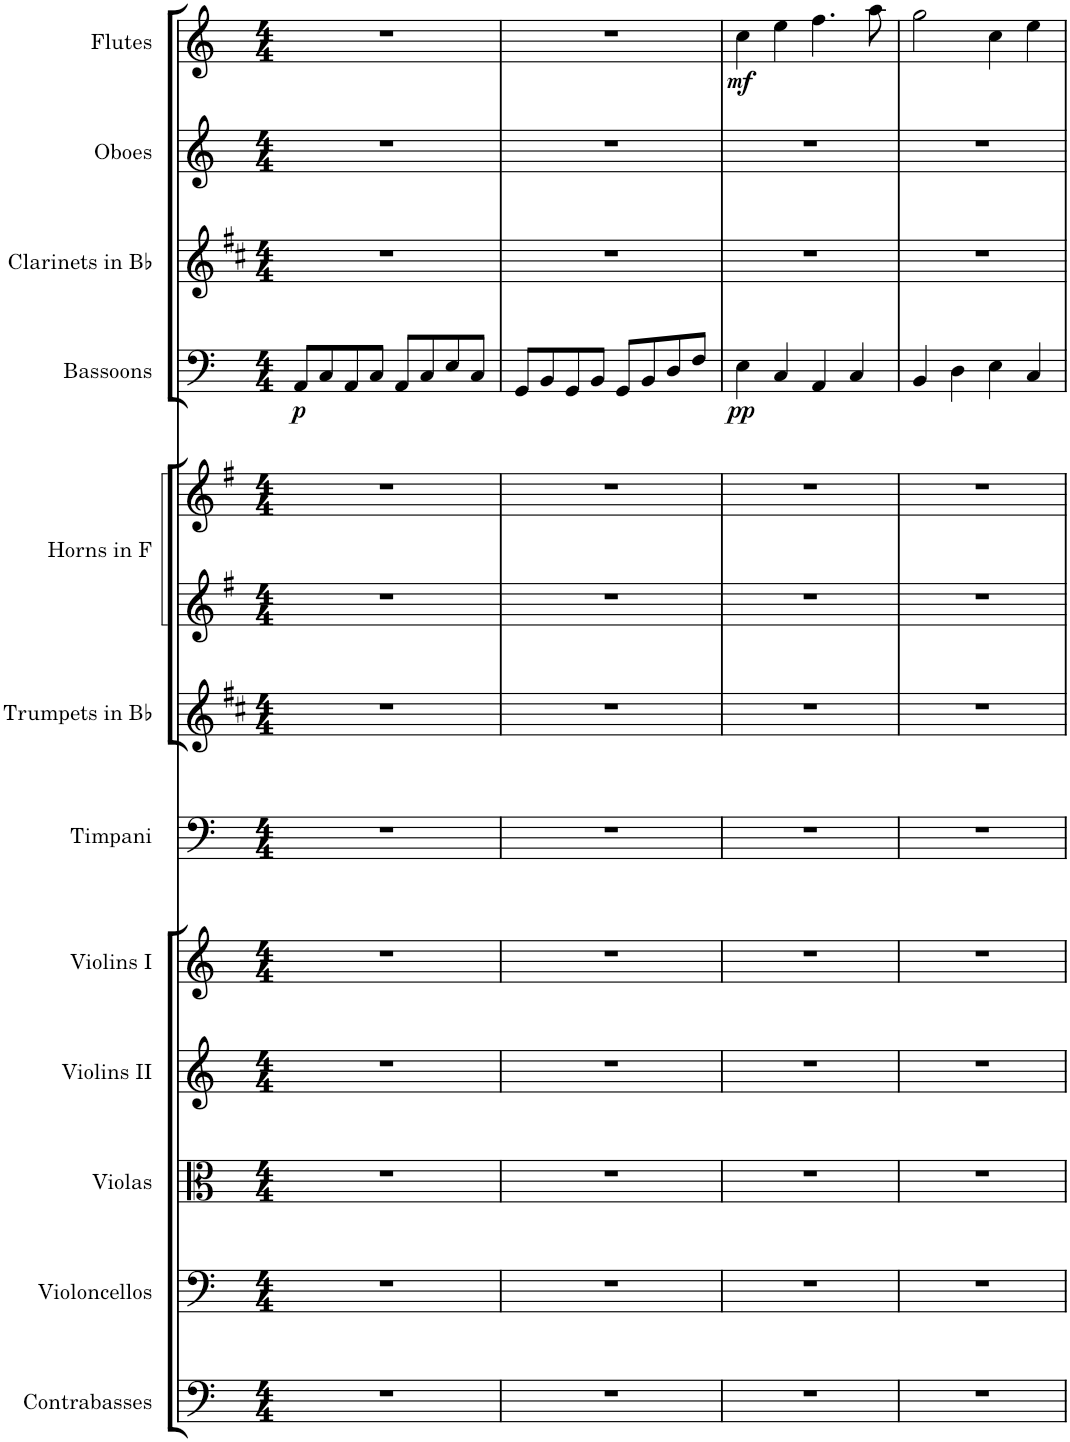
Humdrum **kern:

**kern	**kern	**kern	**kern	**kern	**kern	**kern	**kern	**kern	**kern	**dynam	**kern	**kern	**kern	**dynam
*part12	*part11	*part10	*part9	*part8	*part7	*part6	*part5	*part5	*part4	*part4	*part3	*part2	*part1	*part1
*staff13	*staff12	*staff11	*staff10	*staff9	*staff8	*staff7	*staff6	*staff5	*staff4	*staff4	*staff3	*staff2	*staff1	*staff1
*I"Contrabasses	*I"Violoncellos	*I"Violas	*I"Violins II	*I"Violins I	*I"Timpani	*I"Trumpets in Bb	*I"Horns in F	*	*I"Bassoons	*	*I"Clarinets in Bb	*I"Oboes	*I"Flutes	*
*I'Cb.	*I'Vc.	*I'Vla.	*I'Vln. II	*I'Vln. I	*I'Timp.	*	*	*	*I'Bsn.	*	*	*I'Ob.	*I'Fl.	*
*clefF4	*clefF4	*clefC3	*clefG2	*clefG2	*clefF4	*clefG2	*clefG2	*clefG2	*clefF4	*	*clefG2	*clefG2	*clefG2	*
*Trd7c12	*	*	*	*	*	*Trd1c2	*Trd4c7	*Trd4c7	*	*	*Trd1c2	*	*	*
*k[]	*k[]	*k[]	*k[]	*k[]	*k[]	*k[f#c#]	*k[f#]	*k[f#]	*k[]	*	*k[f#c#]	*k[]	*k[]	*
*M4/4	*M4/4	*M4/4	*M4/4	*M4/4	*M4/4	*M4/4	*M4/4	*M4/4	*M4/4	*	*M4/4	*M4/4	*M4/4	*
=1	=1	=1	=1	=1	=1	=1	=1	=1	=1	=1	=1	=1	=1	=1
!	!	!	!	!	!	!	!	!	!	!LO:DY:b	!	!	!	!
1r	1r	1r	1r	1r	1r	1r	1r	1r	8AA/L	p	1r	1r	1r	.
.	.	.	.	.	.	.	.	.	8C/	.	.	.	.	.
.	.	.	.	.	.	.	.	.	8AA/	.	.	.	.	.
.	.	.	.	.	.	.	.	.	8C/J	.	.	.	.	.
.	.	.	.	.	.	.	.	.	8AA/L	.	.	.	.	.
.	.	.	.	.	.	.	.	.	8C/	.	.	.	.	.
.	.	.	.	.	.	.	.	.	8E/	.	.	.	.	.
.	.	.	.	.	.	.	.	.	8C/J	.	.	.	.	.
=2	=2	=2	=2	=2	=2	=2	=2	=2	=2	=2	=2	=2	=2	=2
1r	1r	1r	1r	1r	1r	1r	1r	1r	8GG/L	.	1r	1r	1r	.
.	.	.	.	.	.	.	.	.	8BB/	.	.	.	.	.
.	.	.	.	.	.	.	.	.	8GG/	.	.	.	.	.
.	.	.	.	.	.	.	.	.	8BB/J	.	.	.	.	.
.	.	.	.	.	.	.	.	.	8GG/L	.	.	.	.	.
.	.	.	.	.	.	.	.	.	8BB/	.	.	.	.	.
.	.	.	.	.	.	.	.	.	8D/	.	.	.	.	.
.	.	.	.	.	.	.	.	.	8F/J	.	.	.	.	.
=3	=3	=3	=3	=3	=3	=3	=3	=3	=3	=3	=3	=3	=3	=3
!	!	!	!	!	!	!	!	!	!	!LO:DY:b	!	!	!	!LO:DY:b
1r	1r	1r	1r	1r	1r	1r	1r	1r	4E\	pp	1r	1r	4cc\	mf
.	.	.	.	.	.	.	.	.	4C/	.	.	.	4ee\	.
.	.	.	.	.	.	.	.	.	4AA/	.	.	.	4.ff\	.
.	.	.	.	.	.	.	.	.	4C/	.	.	.	.	.
.	.	.	.	.	.	.	.	.	.	.	.	.	8aa\	.
=4	=4	=4	=4	=4	=4	=4	=4	=4	=4	=4	=4	=4	=4	=4
1r	1r	1r	1r	1r	1r	1r	1r	1r	4BB/	.	1r	1r	2gg\	.
.	.	.	.	.	.	.	.	.	4D\	.	.	.	.	.
.	.	.	.	.	.	.	.	.	4E\	.	.	.	4cc\	.
.	.	.	.	.	.	.	.	.	4C/	.	.	.	4ee\	.
=	=	=	=	=	=	=	=	=	=	=	=	=	=	=
*-	*-	*-	*-	*-	*-	*-	*-	*-	*-	*-	*-	*-	*-	*-
